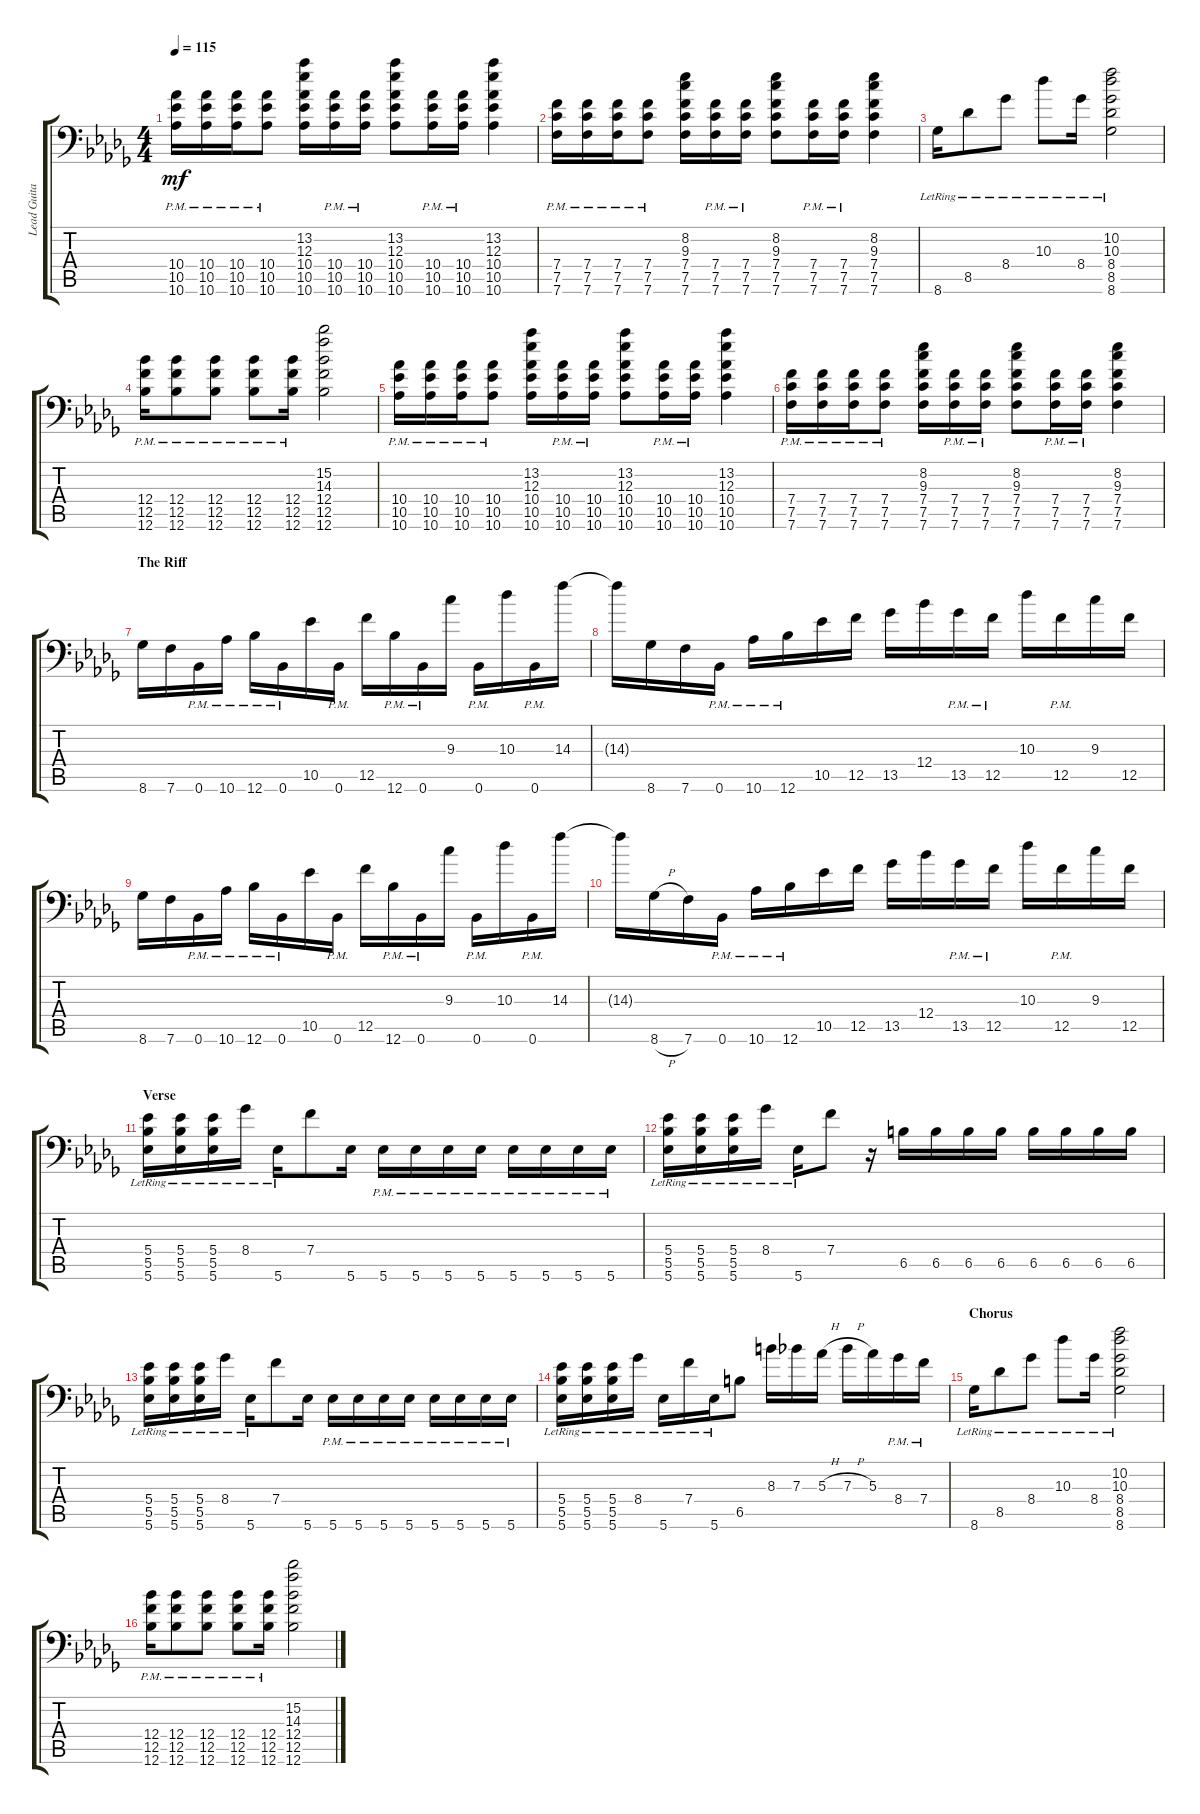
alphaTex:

\track ("Lead Guitar" "Lead Guita") {instrument overdrivenguitar}
\staff {score tabs}
\tuning (C4 G3 Eb3 Bb2 F2 Bb1) {hide}
\ts (4 4)
\tempo 115
\clef f4
\ks bbminor
(10.4{pm} 10.5{pm} 10.6{pm}).16{dy mf} (10.4{pm} 10.5{pm} 10.6{pm}).16 (10.4{pm} 10.5{pm} 10.6{pm}).16 (10.4{pm} 10.5{pm} 10.6{pm}).8 (13.2 12.3 10.4 10.5 10.6).16 (10.4{pm} 10.5{pm} 10.6{pm}).16 (10.4{pm} 10.5{pm} 10.6{pm}).16 (13.2 12.3 10.4 10.5 10.6).8 (10.4{pm} 10.5{pm} 10.6{pm}).16 (10.4{pm} 10.5{pm} 10.6{pm}).16 (13.2 12.3 10.4 10.5 10.6).4 |
(7.4{pm} 7.5{pm} 7.6{pm}).16 (7.4{pm} 7.5{pm} 7.6{pm}).16 (7.4{pm} 7.5{pm} 7.6{pm}).16 (7.4{pm} 7.5{pm} 7.6{pm}).8 (8.2 9.3 7.4 7.5 7.6).16 (7.4{pm} 7.5{pm} 7.6{pm}).16 (7.4{pm} 7.5{pm} 7.6{pm}).16 (8.2 9.3 7.4 7.5 7.6).8 (7.4{pm} 7.5{pm} 7.6{pm}).16 (7.4{pm} 7.5{pm} 7.6{pm}).16 (8.2 9.3 7.4 7.5 7.6).4 |
8.6{lr}.16 8.5{lr}.8 8.4{lr}.8 10.3{lr}.8 8.4{lr}.16 (10.2{lr} 10.3{lr} 8.4{lr} 8.5{lr} 8.6{lr}).2 |
(12.4{pm} 12.5{pm} 12.6{pm}).16 (12.4{pm} 12.5{pm} 12.6{pm}).8 (12.4{pm} 12.5{pm} 12.6{pm}).8 (12.4{pm} 12.5{pm} 12.6{pm}).8 (12.4{pm} 12.5{pm} 12.6{pm}).16 (15.2 14.3 12.4 12.5 12.6).2 |
(10.4{pm} 10.5{pm} 10.6{pm}).16 (10.4{pm} 10.5{pm} 10.6{pm}).16 (10.4{pm} 10.5{pm} 10.6{pm}).16 (10.4{pm} 10.5{pm} 10.6{pm}).8 (13.2 12.3 10.4 10.5 10.6).16 (10.4{pm} 10.5{pm} 10.6{pm}).16 (10.4{pm} 10.5{pm} 10.6{pm}).16 (13.2 12.3 10.4 10.5 10.6).8 (10.4{pm} 10.5{pm} 10.6{pm}).16 (10.4{pm} 10.5{pm} 10.6{pm}).16 (13.2 12.3 10.4 10.5 10.6).4 |
(7.4{pm} 7.5{pm} 7.6{pm}).16 (7.4{pm} 7.5{pm} 7.6{pm}).16 (7.4{pm} 7.5{pm} 7.6{pm}).16 (7.4{pm} 7.5{pm} 7.6{pm}).8 (8.2 9.3 7.4 7.5 7.6).16 (7.4{pm} 7.5{pm} 7.6{pm}).16 (7.4{pm} 7.5{pm} 7.6{pm}).16 (8.2 9.3 7.4 7.5 7.6).8 (7.4{pm} 7.5{pm} 7.6{pm}).16 (7.4{pm} 7.5{pm} 7.6{pm}).16 (8.2 9.3 7.4 7.5 7.6).4 |
\section ("" "The Riff")
8.6.16 7.6.16 0.6{pm}.16 10.6{pm}.16 12.6{pm}.16 0.6{pm}.16 10.5.16 0.6{pm}.16 12.5.16 12.6{pm}.16 0.6{pm}.16 9.3.16 0.6{pm}.16 10.3.16 0.6{pm}.16 14.3.16 |
14.3{t}.16 8.6.16 7.6.16 0.6{pm}.16 10.6{pm}.16 12.6{pm}.16 10.5.16 12.5.16 13.5.16 12.4.16 13.5{pm}.16 12.5{pm}.16 10.3.16 12.5{pm}.16 9.3.16 12.5.16 |
8.6.16 7.6.16 0.6{pm}.16 10.6{pm}.16 12.6{pm}.16 0.6{pm}.16 10.5.16 0.6{pm}.16 12.5.16 12.6{pm}.16 0.6{pm}.16 9.3.16 0.6{pm}.16 10.3.16 0.6{pm}.16 14.3.16 |
14.3{t}.16 8.6{h}.16 7.6.16 0.6{pm}.16 10.6{pm}.16 12.6{pm}.16 10.5.16 12.5.16 13.5.16 12.4.16 13.5{pm}.16 12.5{pm}.16 10.3.16 12.5{pm}.16 9.3.16 12.5.16 |
\section ("" "Verse")
(5.4{lr} 5.5{lr} 5.6{lr}).16 (5.4{lr} 5.5{lr} 5.6{lr}).16 (5.4{lr} 5.5{lr} 5.6{lr}).16 8.4{lr}.16 5.6{lr}.16 7.4.8 5.6.16 5.6{pm}.16 5.6{pm}.16 5.6{pm}.16 5.6{pm}.16 5.6{pm}.16 5.6{pm}.16 5.6{pm}.16 5.6{pm}.16 |
(5.4{lr} 5.5{lr} 5.6{lr}).16 (5.4{lr} 5.5{lr} 5.6{lr}).16 (5.4{lr} 5.5{lr} 5.6{lr}).16 8.4{lr}.16 5.6{lr}.16 7.4.8 r.16 6.5.16 6.5.16 6.5.16 6.5.16 6.5.16 6.5.16 6.5.16 6.5.16 |
(5.4{lr} 5.5{lr} 5.6{lr}).16 (5.4{lr} 5.5{lr} 5.6{lr}).16 (5.4{lr} 5.5{lr} 5.6{lr}).16 8.4{lr}.16 5.6{lr}.16 7.4.8 5.6.16 5.6{pm}.16 5.6{pm}.16 5.6{pm}.16 5.6{pm}.16 5.6{pm}.16 5.6{pm}.16 5.6{pm}.16 5.6{pm}.16 |
(5.4{lr} 5.5{lr} 5.6{lr}).16 (5.4{lr} 5.5{lr} 5.6{lr}).16 (5.4{lr} 5.5{lr} 5.6{lr}).16 8.4{lr}.16 5.6{lr}.16 7.4{lr}.16 5.6{lr}.16 6.5.8 8.3.16 7.3.16 5.3{h}.16 7.3{h}.16 5.3.16 8.4{pm}.16 7.4{pm}.16 |
\section ("" "Chorus")
8.6{lr}.16 8.5{lr}.8 8.4{lr}.8 10.3{lr}.8 8.4{lr}.16 (10.2{lr} 10.3{lr} 8.4{lr} 8.5{lr} 8.6{lr}).2 |
(12.4{pm} 12.5{pm} 12.6{pm}).16 (12.4{pm} 12.5{pm} 12.6{pm}).8 (12.4{pm} 12.5{pm} 12.6{pm}).8 (12.4{pm} 12.5{pm} 12.6{pm}).8 (12.4{pm} 12.5{pm} 12.6{pm}).16 (15.2 14.3 12.4 12.5 12.6).2
